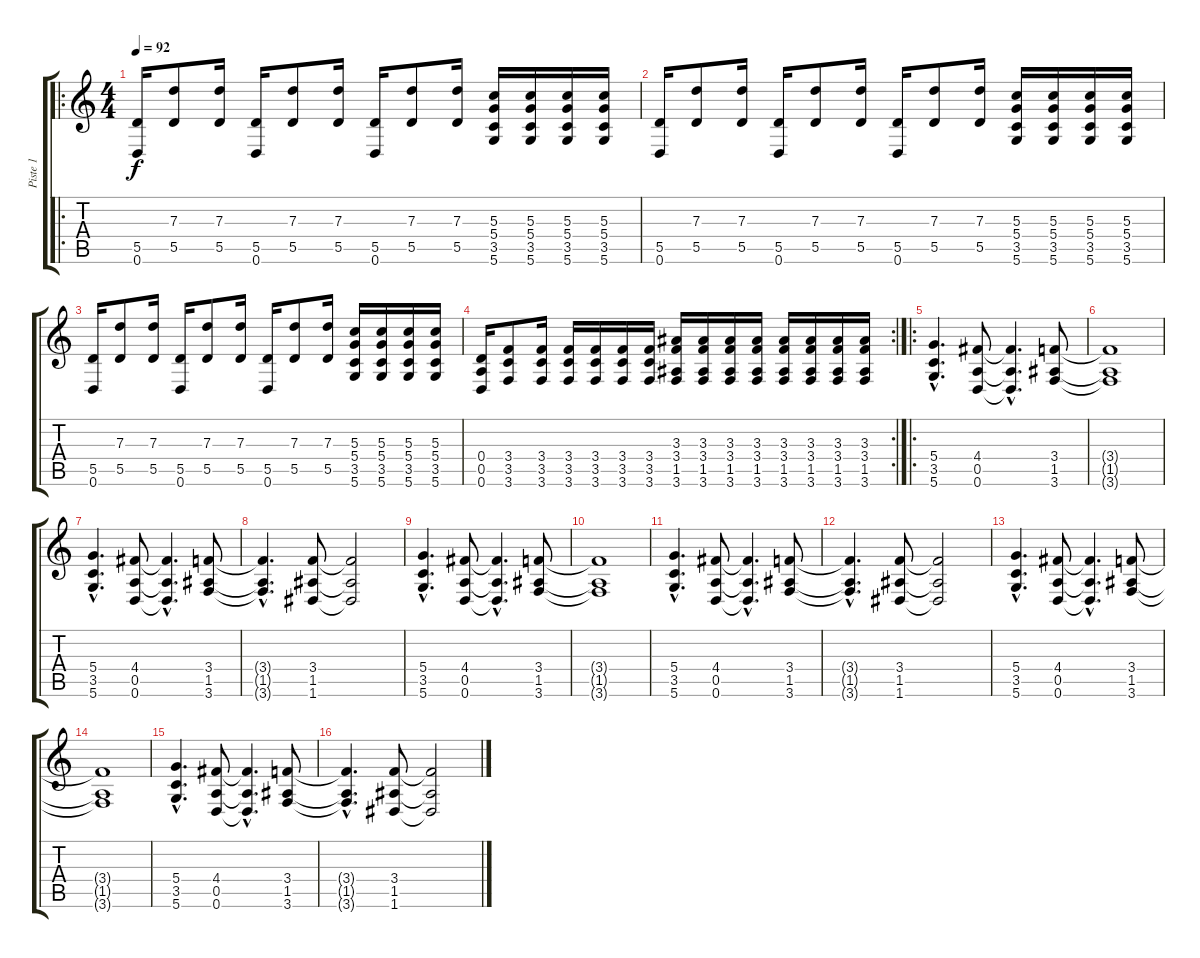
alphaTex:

\track ("Piste 1" "Piste 1") {instrument distortionguitar}
\staff {score tabs}
\tuning (E4 B3 G3 D3 A2 D2) {hide}
\ro
\ts (4 4)
\tempo 92
\clef g2
\ks c
(5.5 0.6).16{dy f} (7.3 5.5).8 (7.3 5.5).16 (5.5 0.6).16 (7.3 5.5).8 (7.3 5.5).16 (5.5 0.6).16 (7.3 5.5).8 (7.3 5.5).16 (5.3 5.4 3.5 5.6).16 (5.3 5.4 3.5 5.6).16 (5.3 5.4 3.5 5.6).16 (5.3 5.4 3.5 5.6).16 |
(5.5 0.6).16 (7.3 5.5).8 (7.3 5.5).16 (5.5 0.6).16 (7.3 5.5).8 (7.3 5.5).16 (5.5 0.6).16 (7.3 5.5).8 (7.3 5.5).16 (5.3 5.4 3.5 5.6).16 (5.3 5.4 3.5 5.6).16 (5.3 5.4 3.5 5.6).16 (5.3 5.4 3.5 5.6).16 |
(5.5 0.6).16 (7.3 5.5).8 (7.3 5.5).16 (5.5 0.6).16 (7.3 5.5).8 (7.3 5.5).16 (5.5 0.6).16 (7.3 5.5).8 (7.3 5.5).16 (5.3 5.4 3.5 5.6).16 (5.3 5.4 3.5 5.6).16 (5.3 5.4 3.5 5.6).16 (5.3 5.4 3.5 5.6).16 |
\rc 2
(0.4 0.5 0.6).16 (3.4 3.5 3.6).8 (3.4 3.5 3.6).16 (3.4 3.5 3.6).16 (3.4 3.5 3.6).16 (3.4 3.5 3.6).16 (3.4 3.5 3.6).16 (3.3 3.4 1.5 3.6).16 (3.3 3.4 1.5 3.6).16 (3.3 3.4 1.5 3.6).16 (3.3 3.4 1.5 3.6).16 (3.3 3.4 1.5 3.6).16 (3.3 3.4 1.5 3.6).16 (3.3 3.4 1.5 3.6).16 (3.3 3.4 1.5 3.6).16 |
\ro
(5.4{hac} 3.5{hac} 5.6{hac}).4{d volume 9 instrument acousticguitarnylon} (4.4 0.5 0.6).8 (4.4{hac t} 0.5{hac t} 0.6{hac t}).4{d} (3.4 1.5 3.6).8 |
(3.4{t} 1.5{t} 3.6{t}).1 |
(5.4{hac} 3.5{hac} 5.6{hac}).4{d volume 9 instrument acousticguitarnylon} (4.4 0.5 0.6).8 (4.4{hac t} 0.5{hac t} 0.6{hac t}).4{d} (3.4 1.5 3.6).8 |
(3.4{hac t} 1.5{hac t} 3.6{hac t}).4{d} (3.4 1.5 1.6).8 (3.4{t} 1.5{t} 1.6{t}).2 |
(5.4{hac} 3.5{hac} 5.6{hac}).4{d volume 9 instrument acousticguitarnylon} (4.4 0.5 0.6).8 (4.4{hac t} 0.5{hac t} 0.6{hac t}).4{d} (3.4 1.5 3.6).8 |
(3.4{t} 1.5{t} 3.6{t}).1 |
(5.4{hac} 3.5{hac} 5.6{hac}).4{d volume 9 instrument acousticguitarnylon} (4.4 0.5 0.6).8 (4.4{hac t} 0.5{hac t} 0.6{hac t}).4{d} (3.4 1.5 3.6).8 |
(3.4{hac t} 1.5{hac t} 3.6{hac t}).4{d} (3.4 1.5 1.6).8 (3.4{t} 1.5{t} 1.6{t}).2 |
(5.4{hac} 3.5{hac} 5.6{hac}).4{d volume 9 instrument acousticguitarnylon} (4.4 0.5 0.6).8 (4.4{hac t} 0.5{hac t} 0.6{hac t}).4{d} (3.4 1.5 3.6).8 |
(3.4{t} 1.5{t} 3.6{t}).1 |
(5.4{hac} 3.5{hac} 5.6{hac}).4{d volume 9 instrument acousticguitarnylon} (4.4 0.5 0.6).8 (4.4{hac t} 0.5{hac t} 0.6{hac t}).4{d} (3.4 1.5 3.6).8 |
(3.4{hac t} 1.5{hac t} 3.6{hac t}).4{d} (3.4 1.5 1.6).8 (3.4{t} 1.5{t} 1.6{t}).2
